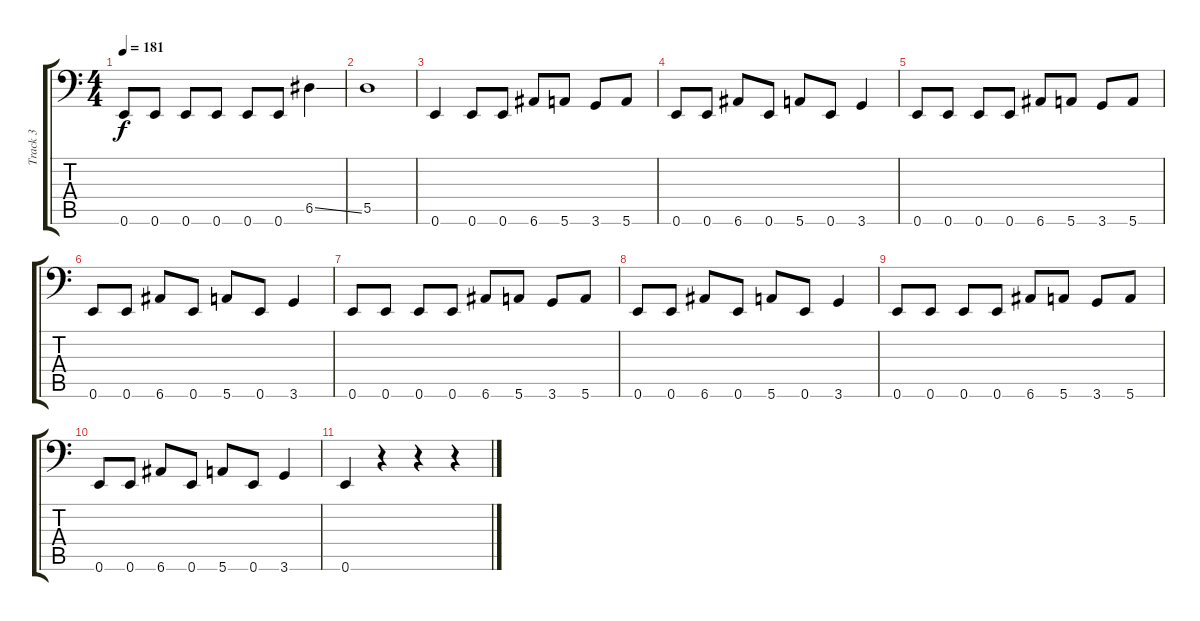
\track ("Track 3" "Track 3") {instrument slapbass1}
\staff {score tabs}
\tuning (E3 B2 G2 D2 A1 E1) {hide}
\ts (4 4)
\tempo 181
\clef f4
\ks c
0.6.8{dy f} 0.6.8 0.6.8 0.6.8 0.6.8 0.6.8 6.5{ss}.4 |
5.5.1 |
0.6.4 0.6.8 0.6.8 6.6.8 5.6.8 3.6.8 5.6.8 |
0.6.8 0.6.8 6.6.8 0.6.8 5.6.8 0.6.8 3.6.4 |
0.6.8 0.6.8 0.6.8 0.6.8 6.6.8 5.6.8 3.6.8 5.6.8 |
0.6.8 0.6.8 6.6.8 0.6.8 5.6.8 0.6.8 3.6.4 |
0.6.8 0.6.8 0.6.8 0.6.8 6.6.8 5.6.8 3.6.8 5.6.8 |
0.6.8 0.6.8 6.6.8 0.6.8 5.6.8 0.6.8 3.6.4 |
0.6.8 0.6.8 0.6.8 0.6.8 6.6.8 5.6.8 3.6.8 5.6.8 |
0.6.8 0.6.8 6.6.8 0.6.8 5.6.8 0.6.8 3.6.4 |
0.6.4 r.4 r.4 r.4
